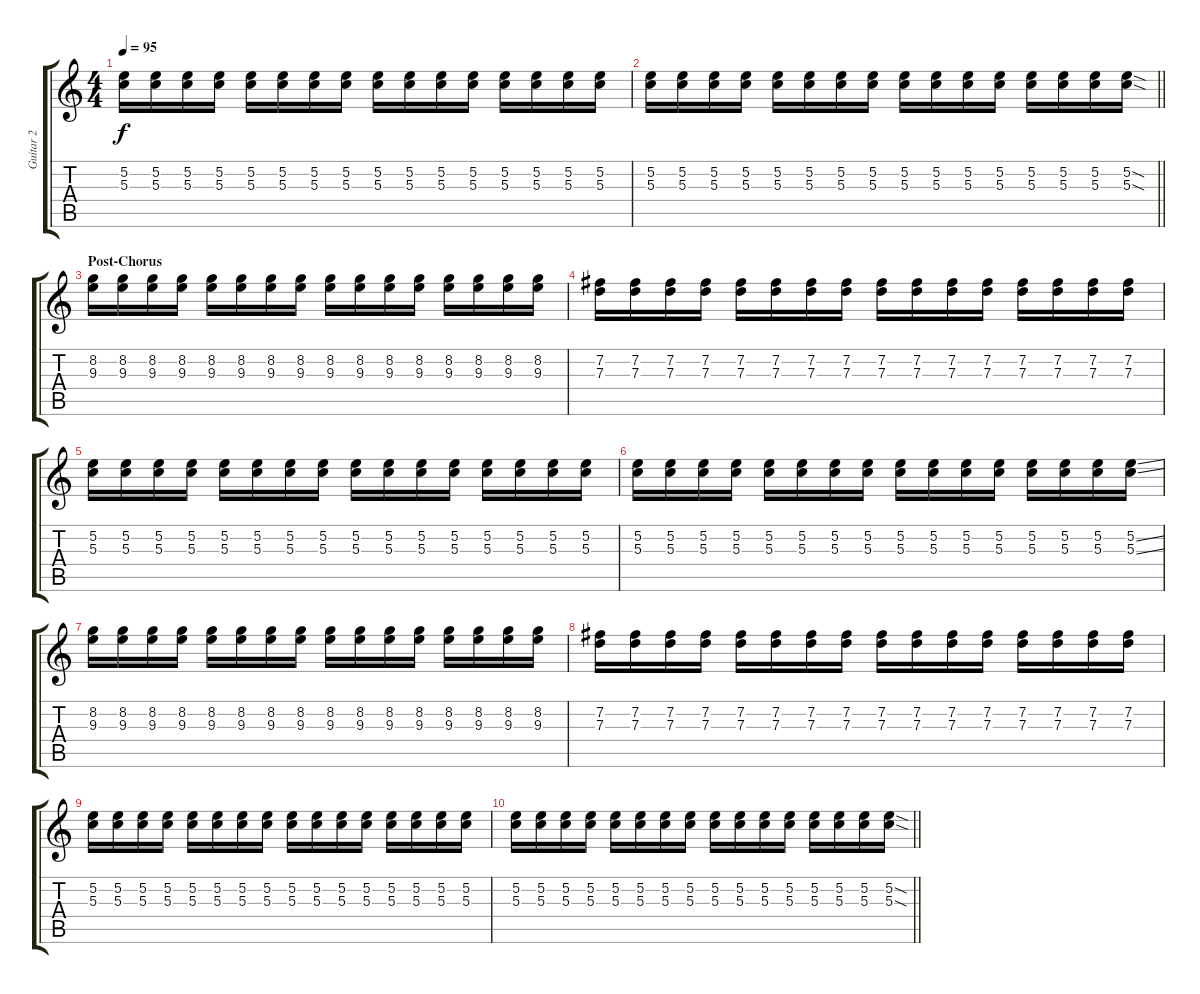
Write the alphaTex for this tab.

\track ("Guitar 2" "Guitar 2") {instrument electricguitarjazz}
\staff {score tabs}
\tuning (E4 B3 G3 D3 A2 E2) {hide}
\ts (4 4)
\tempo 95
\clef g2
\ks c
(5.2 5.3).16{dy f} (5.2 5.3).16 (5.2 5.3).16 (5.2 5.3).16 (5.2 5.3).16 (5.2 5.3).16 (5.2 5.3).16 (5.2 5.3).16 (5.2 5.3).16 (5.2 5.3).16 (5.2 5.3).16 (5.2 5.3).16 (5.2 5.3).16 (5.2 5.3).16 (5.2 5.3).16 (5.2 5.3).16 |
\barLineRight lightlight
(5.2 5.3).16 (5.2 5.3).16 (5.2 5.3).16 (5.2 5.3).16 (5.2 5.3).16 (5.2 5.3).16 (5.2 5.3).16 (5.2 5.3).16 (5.2 5.3).16 (5.2 5.3).16 (5.2 5.3).16 (5.2 5.3).16 (5.2 5.3).16 (5.2 5.3).16 (5.2 5.3).16 (5.2{sod} 5.3{sod}).16 |
\section ("" "Post-Chorus")
(8.2 9.3).16 (8.2 9.3).16 (8.2 9.3).16 (8.2 9.3).16 (8.2 9.3).16 (8.2 9.3).16 (8.2 9.3).16 (8.2 9.3).16 (8.2 9.3).16 (8.2 9.3).16 (8.2 9.3).16 (8.2 9.3).16 (8.2 9.3).16 (8.2 9.3).16 (8.2 9.3).16 (8.2 9.3).16 |
(7.2 7.3).16 (7.2 7.3).16 (7.2 7.3).16 (7.2 7.3).16 (7.2 7.3).16 (7.2 7.3).16 (7.2 7.3).16 (7.2 7.3).16 (7.2 7.3).16 (7.2 7.3).16 (7.2 7.3).16 (7.2 7.3).16 (7.2 7.3).16 (7.2 7.3).16 (7.2 7.3).16 (7.2 7.3).16 |
(5.2 5.3).16 (5.2 5.3).16 (5.2 5.3).16 (5.2 5.3).16 (5.2 5.3).16 (5.2 5.3).16 (5.2 5.3).16 (5.2 5.3).16 (5.2 5.3).16 (5.2 5.3).16 (5.2 5.3).16 (5.2 5.3).16 (5.2 5.3).16 (5.2 5.3).16 (5.2 5.3).16 (5.2 5.3).16 |
(5.2 5.3).16 (5.2 5.3).16 (5.2 5.3).16 (5.2 5.3).16 (5.2 5.3).16 (5.2 5.3).16 (5.2 5.3).16 (5.2 5.3).16 (5.2 5.3).16 (5.2 5.3).16 (5.2 5.3).16 (5.2 5.3).16 (5.2 5.3).16 (5.2 5.3).16 (5.2 5.3).16 (5.2{ss} 5.3{ss}).16 |
(8.2 9.3).16 (8.2 9.3).16 (8.2 9.3).16 (8.2 9.3).16 (8.2 9.3).16 (8.2 9.3).16 (8.2 9.3).16 (8.2 9.3).16 (8.2 9.3).16 (8.2 9.3).16 (8.2 9.3).16 (8.2 9.3).16 (8.2 9.3).16 (8.2 9.3).16 (8.2 9.3).16 (8.2 9.3).16 |
(7.2 7.3).16 (7.2 7.3).16 (7.2 7.3).16 (7.2 7.3).16 (7.2 7.3).16 (7.2 7.3).16 (7.2 7.3).16 (7.2 7.3).16 (7.2 7.3).16 (7.2 7.3).16 (7.2 7.3).16 (7.2 7.3).16 (7.2 7.3).16 (7.2 7.3).16 (7.2 7.3).16 (7.2 7.3).16 |
(5.2 5.3).16 (5.2 5.3).16 (5.2 5.3).16 (5.2 5.3).16 (5.2 5.3).16 (5.2 5.3).16 (5.2 5.3).16 (5.2 5.3).16 (5.2 5.3).16 (5.2 5.3).16 (5.2 5.3).16 (5.2 5.3).16 (5.2 5.3).16 (5.2 5.3).16 (5.2 5.3).16 (5.2 5.3).16 |
\barLineRight lightlight
(5.2 5.3).16 (5.2 5.3).16 (5.2 5.3).16 (5.2 5.3).16 (5.2 5.3).16 (5.2 5.3).16 (5.2 5.3).16 (5.2 5.3).16 (5.2 5.3).16 (5.2 5.3).16 (5.2 5.3).16 (5.2 5.3).16 (5.2 5.3).16 (5.2 5.3).16 (5.2 5.3).16 (5.2{sod} 5.3{sod}).16
